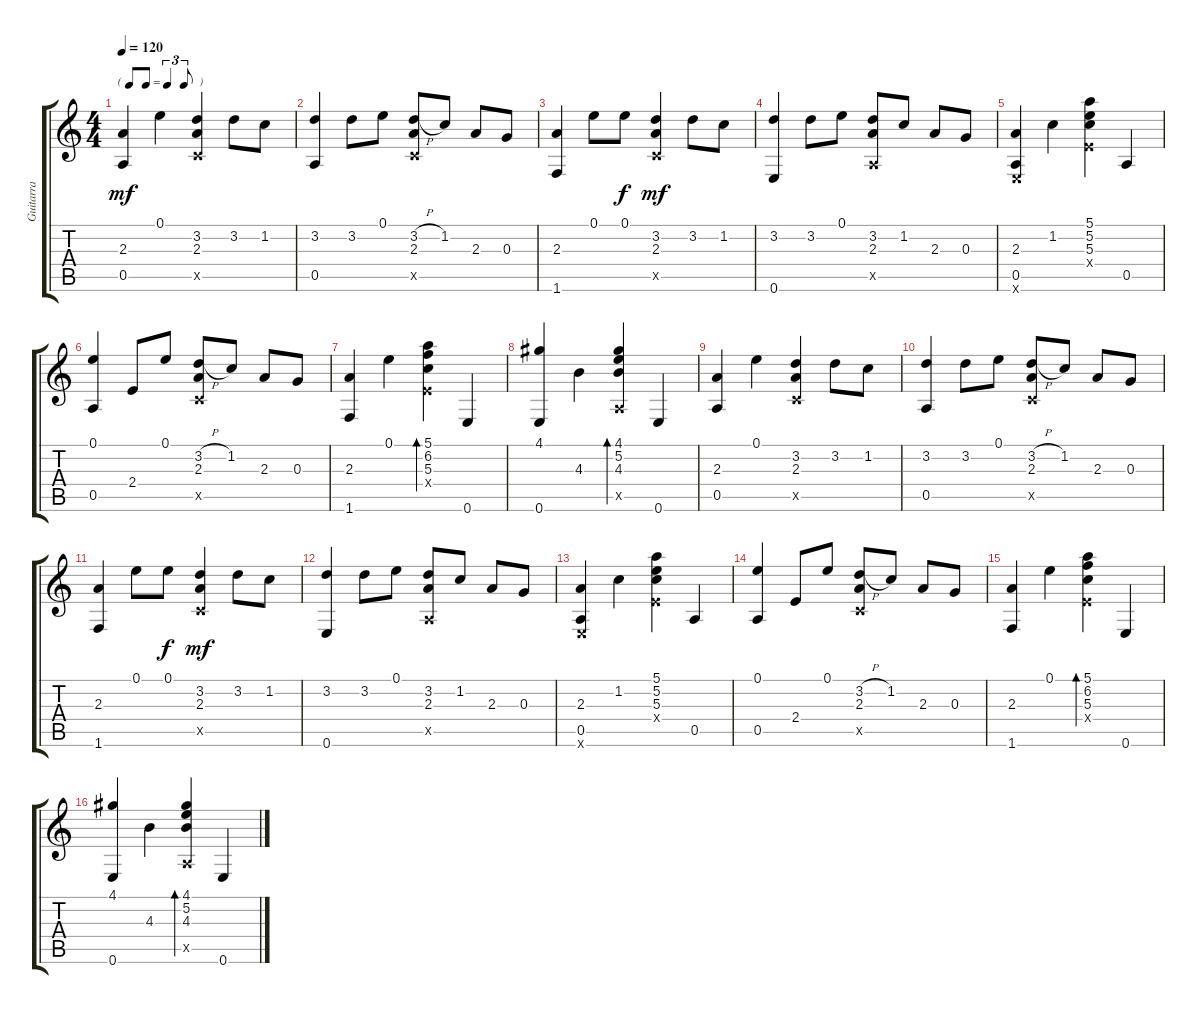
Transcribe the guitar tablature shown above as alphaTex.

\track ("Guitarra" "Guitarra") {instrument acousticguitarnylon}
\staff {score tabs}
\tuning (E4 B3 G3 D3 A2 E2) {hide}
\ts (4 4)
\tf triplet8th
\tempo 120
\clef g2
\ks c
(2.3 0.5).4{dy mf instrument acousticguitarnylon} 0.1.4 (3.2 2.3 3.5{x}).4 3.2.8 1.2.8 |
(3.2 0.5).4 3.2.8 0.1.8 (3.2{h} 2.3 3.5{x}).8 1.2.8 2.3.8 0.3.8 |
(2.3 1.6).4 0.1.8 0.1.8{dy f} (3.2 2.3 3.5{x}).4{dy mf} 3.2.8 1.2.8 |
(3.2 0.6).4 3.2.8 0.1.8 (3.2 2.3 0.5{x}).8 1.2.8 2.3.8 0.3.8 |
(2.3 0.5 0.6{x}).4 1.2.4 (5.1 5.2 5.3 2.4{x}).4 0.5.4 |
(0.1 0.5).4 2.4.8 0.1.8 (3.2{h} 2.3 3.5{x}).8 1.2.8 2.3.8 0.3.8 |
(2.3 1.6).4 0.1.4 (5.1 6.2 5.3 2.4{x}).4{bd 30} 0.6.4 |
(4.1 0.6).4 4.3.4 (4.1 5.2 4.3 0.5{x}).4{bd 60} 0.6.4 |
(2.3 0.5).4 0.1.4 (3.2 2.3 3.5{x}).4 3.2.8 1.2.8 |
(3.2 0.5).4 3.2.8 0.1.8 (3.2{h} 2.3 3.5{x}).8 1.2.8 2.3.8 0.3.8 |
(2.3 1.6).4 0.1.8 0.1.8{dy f} (3.2 2.3 3.5{x}).4{dy mf} 3.2.8 1.2.8 |
(3.2 0.6).4 3.2.8 0.1.8 (3.2 2.3 0.5{x}).8 1.2.8 2.3.8 0.3.8 |
(2.3 0.5 0.6{x}).4 1.2.4 (5.1 5.2 5.3 2.4{x}).4 0.5.4 |
(0.1 0.5).4 2.4.8 0.1.8 (3.2{h} 2.3 3.5{x}).8 1.2.8 2.3.8 0.3.8 |
(2.3 1.6).4 0.1.4 (5.1 6.2 5.3 2.4{x}).4{bd 30} 0.6.4 |
(4.1 0.6).4 4.3.4 (4.1 5.2 4.3 0.5{x}).4{bd 60} 0.6.4
